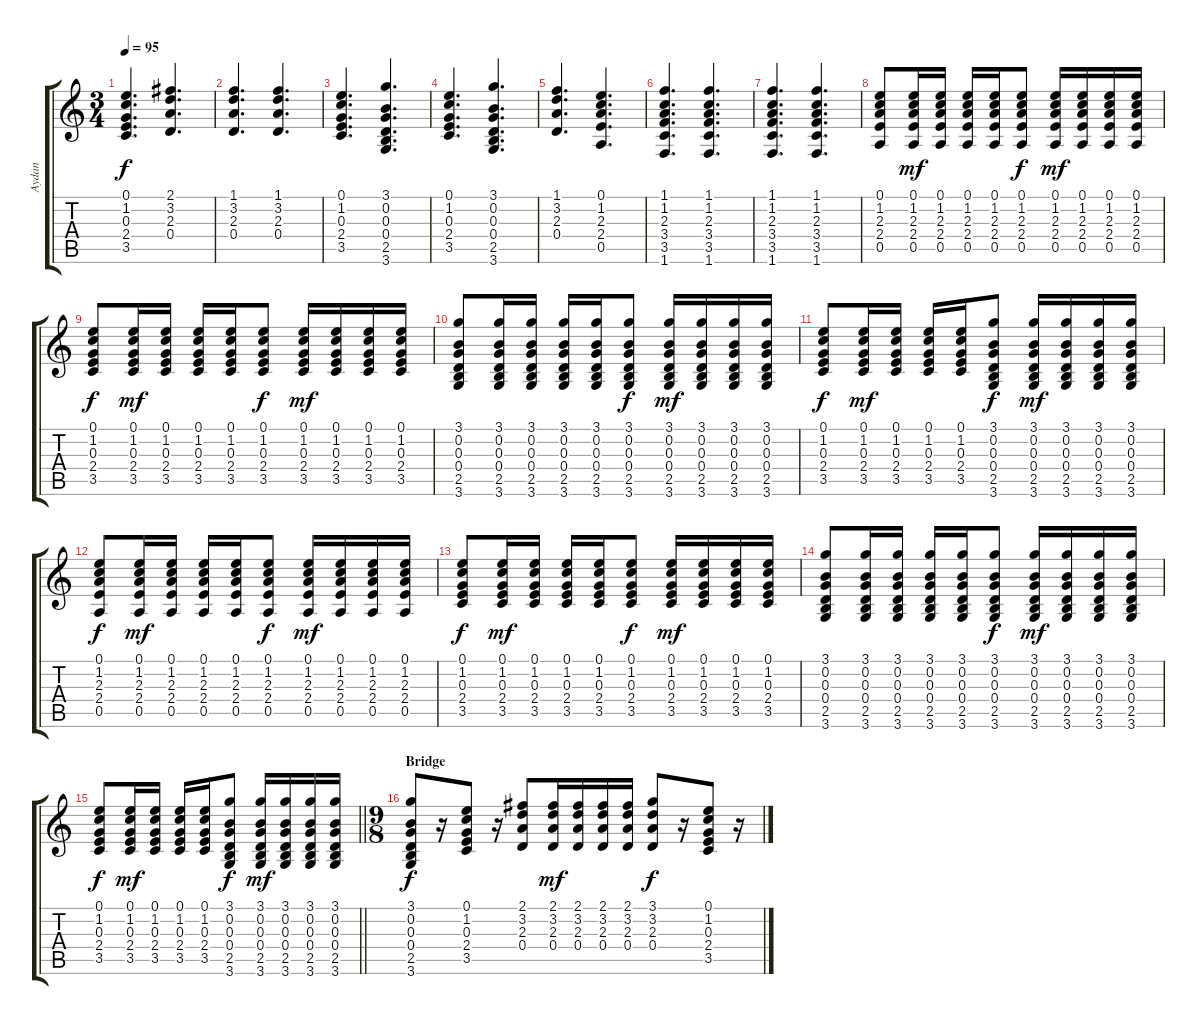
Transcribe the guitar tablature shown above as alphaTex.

\track ("Aydan" "Aydan") {instrument acousticguitarsteel}
\staff {score tabs}
\tuning (E4 B3 G3 D3 A2 E2) {hide}
\ts (3 4)
\tempo 95
\clef g2
\ks c
(0.1 1.2 0.3 2.4 3.5).4{d dy f} (2.1 3.2 2.3 0.4).4{d} |
(1.1 3.2 2.3 0.4).4{d} (1.1 3.2 2.3 0.4).4{d} |
(0.1 1.2 0.3 2.4 3.5).4{d} (3.1 0.2 0.3 0.4 2.5 3.6).4{d} |
(0.1 1.2 0.3 2.4 3.5).4{d} (3.1 0.2 0.3 0.4 2.5 3.6).4{d} |
(1.1 3.2 2.3 0.4).4{d} (0.1 1.2 2.3 2.4 0.5).4{d} |
(1.1 1.2 2.3 3.4 3.5 1.6).4{d} (1.1 1.2 2.3 3.4 3.5 1.6).4{d} |
(1.1 1.2 2.3 3.4 3.5 1.6).4{d} (1.1 1.2 2.3 3.4 3.5 1.6).4{d} |
(0.1 1.2 2.3 2.4 0.5).8 (0.1 1.2 2.3 2.4 0.5).16{dy mf} (0.1 1.2 2.3 2.4 0.5).16 (0.1 1.2 2.3 2.4 0.5).16 (0.1 1.2 2.3 2.4 0.5).16 (0.1 1.2 2.3 2.4 0.5).8{dy f} (0.1 1.2 2.3 2.4 0.5).16{dy mf} (0.1 1.2 2.3 2.4 0.5).16 (0.1 1.2 2.3 2.4 0.5).16 (0.1 1.2 2.3 2.4 0.5).16 |
(0.1 1.2 0.3 2.4 3.5).8{dy f} (0.1 1.2 0.3 2.4 3.5).16{dy mf} (0.1 1.2 0.3 2.4 3.5).16 (0.1 1.2 0.3 2.4 3.5).16 (0.1 1.2 0.3 2.4 3.5).16 (0.1 1.2 0.3 2.4 3.5).8{dy f} (0.1 1.2 0.3 2.4 3.5).16{dy mf} (0.1 1.2 0.3 2.4 3.5).16 (0.1 1.2 0.3 2.4 3.5).16 (0.1 1.2 0.3 2.4 3.5).16 |
(3.1 0.2 0.3 0.4 2.5 3.6).8 (3.1 0.2 0.3 0.4 2.5 3.6).16 (3.1 0.2 0.3 0.4 2.5 3.6).16 (3.1 0.2 0.3 0.4 2.5 3.6).16 (3.1 0.2 0.3 0.4 2.5 3.6).16 (3.1 0.2 0.3 0.4 2.5 3.6).8{dy f} (3.1 0.2 0.3 0.4 2.5 3.6).16{dy mf} (3.1 0.2 0.3 0.4 2.5 3.6).16 (3.1 0.2 0.3 0.4 2.5 3.6).16 (3.1 0.2 0.3 0.4 2.5 3.6).16 |
(0.1 1.2 0.3 2.4 3.5).8{dy f} (0.1 1.2 0.3 2.4 3.5).16{dy mf} (0.1 1.2 0.3 2.4 3.5).16 (0.1 1.2 0.3 2.4 3.5).16 (0.1 1.2 0.3 2.4 3.5).16 (3.1 0.2 0.3 0.4 2.5 3.6).8{dy f} (3.1 0.2 0.3 0.4 2.5 3.6).16{dy mf} (3.1 0.2 0.3 0.4 2.5 3.6).16 (3.1 0.2 0.3 0.4 2.5 3.6).16 (3.1 0.2 0.3 0.4 2.5 3.6).16 |
(0.1 1.2 2.3 2.4 0.5).8{dy f} (0.1 1.2 2.3 2.4 0.5).16{dy mf} (0.1 1.2 2.3 2.4 0.5).16 (0.1 1.2 2.3 2.4 0.5).16 (0.1 1.2 2.3 2.4 0.5).16 (0.1 1.2 2.3 2.4 0.5).8{dy f} (0.1 1.2 2.3 2.4 0.5).16{dy mf} (0.1 1.2 2.3 2.4 0.5).16 (0.1 1.2 2.3 2.4 0.5).16 (0.1 1.2 2.3 2.4 0.5).16 |
(0.1 1.2 0.3 2.4 3.5).8{dy f} (0.1 1.2 0.3 2.4 3.5).16{dy mf} (0.1 1.2 0.3 2.4 3.5).16 (0.1 1.2 0.3 2.4 3.5).16 (0.1 1.2 0.3 2.4 3.5).16 (0.1 1.2 0.3 2.4 3.5).8{dy f} (0.1 1.2 0.3 2.4 3.5).16{dy mf} (0.1 1.2 0.3 2.4 3.5).16 (0.1 1.2 0.3 2.4 3.5).16 (0.1 1.2 0.3 2.4 3.5).16 |
(3.1 0.2 0.3 0.4 2.5 3.6).8 (3.1 0.2 0.3 0.4 2.5 3.6).16 (3.1 0.2 0.3 0.4 2.5 3.6).16 (3.1 0.2 0.3 0.4 2.5 3.6).16 (3.1 0.2 0.3 0.4 2.5 3.6).16 (3.1 0.2 0.3 0.4 2.5 3.6).8{dy f} (3.1 0.2 0.3 0.4 2.5 3.6).16{dy mf} (3.1 0.2 0.3 0.4 2.5 3.6).16 (3.1 0.2 0.3 0.4 2.5 3.6).16 (3.1 0.2 0.3 0.4 2.5 3.6).16 |
\barLineRight lightlight
(0.1 1.2 0.3 2.4 3.5).8{dy f} (0.1 1.2 0.3 2.4 3.5).16{dy mf} (0.1 1.2 0.3 2.4 3.5).16 (0.1 1.2 0.3 2.4 3.5).16 (0.1 1.2 0.3 2.4 3.5).16 (3.1 0.2 0.3 0.4 2.5 3.6).8{dy f} (3.1 0.2 0.3 0.4 2.5 3.6).16{dy mf} (3.1 0.2 0.3 0.4 2.5 3.6).16 (3.1 0.2 0.3 0.4 2.5 3.6).16 (3.1 0.2 0.3 0.4 2.5 3.6).16 |
\ts (9 8)
\section ("" "Bridge")
(3.1 0.2 0.3 0.4 2.5 3.6).8{dy f} r.16 (0.1 1.2 0.3 2.4 3.5).8 r.16 (2.1 3.2 2.3 0.4).8 (2.1 3.2 2.3 0.4).16{dy mf} (2.1 3.2 2.3 0.4).16 (2.1 3.2 2.3 0.4).16 (2.1 3.2 2.3 0.4).16 (3.1 3.2 2.3 0.4).8{dy f} r.16 (0.1 1.2 0.3 2.4 3.5).8 r.16
